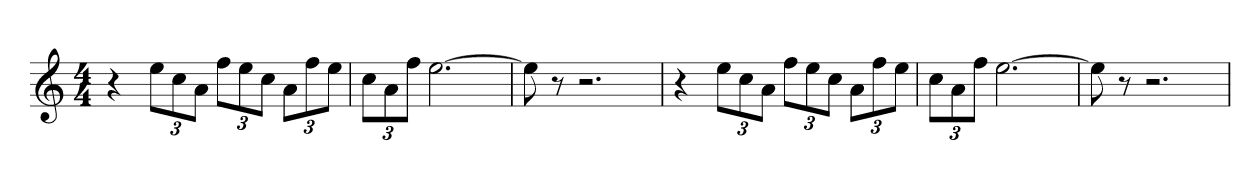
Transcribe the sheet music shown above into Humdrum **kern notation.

**kern
*part1
*staff1
*clefG2
*k[]
*a:
*M4/4
*MM90
=1
4r
12eeL
12cc
12aJ
12ffL
12ee
12ccJ
12aL
12ff
12eeJ
=2
12ccL
12a
12ffJ
[2.ee
=3
8ee]
8r
2.r
=4
4r
12eeL
12cc
12aJ
12ffL
12ee
12ccJ
12aL
12ff
12eeJ
=5
12ccL
12a
12ffJ
[2.ee
=6
8ee]
8r
2.r
=
*-
